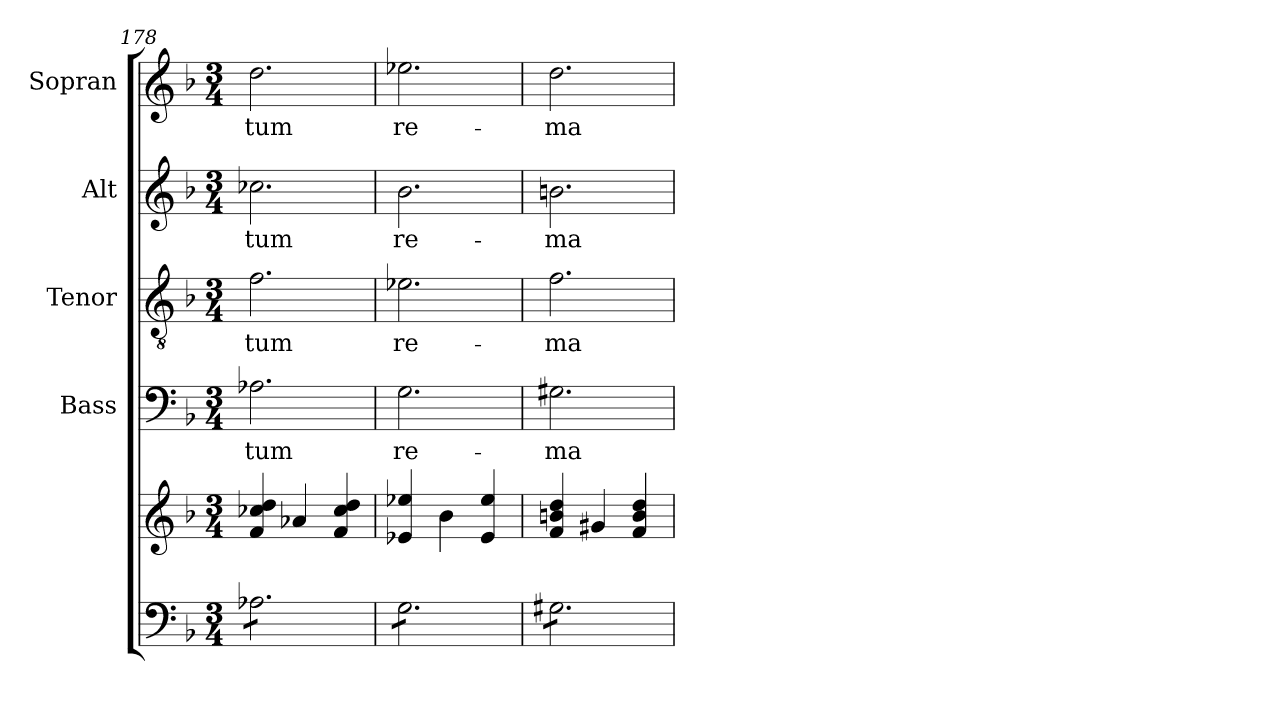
**kern	**kern	**kern	**text	**kern	**text	**kern	**text	**kern	**text
*part5	*part5	*part4	*part4	*part3	*part3	*part2	*part2	*part1	*part1
*staff6	*staff5	*staff4	*staff4	*staff3	*staff3	*staff2	*staff2	*staff1	*staff1
*	*	*I"Bass	*	*I"Tenor	*	*I"Alt	*	*I"Sopran	*
*	*	*I'B.	*	*I'T.	*	*I'A.	*	*I'S.	*
!!LO:PB:g=z
*clefF4	*clefG2	*clefF4	*	*clefGv2	*	*clefG2	*	*clefG2	*
*k[b-]	*k[b-]	*k[b-]	*	*k[b-]	*	*k[b-]	*	*k[b-]	*
*F:	*F:	*F:	*	*F:	*	*F:	*	*F:	*
*M3/4	*M3/4	*M3/4	*	*M3/4	*	*M3/4	*	*M3/4	*
=178	=178	=178	=178	=178	=178	=178	=178	=178	=178
!	!	!	!LO:LY:b	!	!LO:LY:b	!	!LO:LY:b	!	!LO:LY:b
*tremolo	*	*	*	*	*	*	*	*	*
8A-X\L	4f/ 4cc-X/ 4dd/	2.A-X\	-tum	2.f\	-tum	2.cc-X\	-tum	2.dd\	-tum
8A-X\	.	.	.	.	.	.	.	.	.
8A-X\	4a-X/	.	.	.	.	.	.	.	.
8A-X\	.	.	.	.	.	.	.	.	.
8A-X\	4f/ 4cc-/ 4dd/	.	.	.	.	.	.	.	.
8A-X\J	.	.	.	.	.	.	.	.	.
=179	=179	=179	=179	=179	=179	=179	=179	=179	=179
!	!	!	!LO:LY:b	!	!LO:LY:b	!	!LO:LY:b	!	!LO:LY:b
8G\L	4e-X/ 4ee-X/	2.G\	re-	2.e-X\	re-	2.b-\	re-	2.ee-X\	re-
8G\	.	.	.	.	.	.	.	.	.
8G\	4b-\	.	.	.	.	.	.	.	.
8G\	.	.	.	.	.	.	.	.	.
8G\	4e-/ 4ee-/	.	.	.	.	.	.	.	.
8G\J	.	.	.	.	.	.	.	.	.
=180	=180	=180	=180	=180	=180	=180	=180	=180	=180
!	!	!	!LO:LY:b	!	!LO:LY:b	!	!LO:LY:b	!	!LO:LY:b
8G#X\L	4f/ 4bn/ 4dd/	2.G#X\	-ma-	2.f\	-ma-	2.bn\	-ma-	2.dd\	-ma-
8G#X\	.	.	.	.	.	.	.	.	.
8G#X\	4g#X/	.	.	.	.	.	.	.	.
8G#X\	.	.	.	.	.	.	.	.	.
8G#X\	4f/ 4b/ 4dd/	.	.	.	.	.	.	.	.
8G#X\J	.	.	.	.	.	.	.	.	.
*Xtremolo	*	*	*	*	*	*	*	*	*
=	=	=	=	=	=	=	=	=	=
*-	*-	*-	*-	*-	*-	*-	*-	*-	*-
